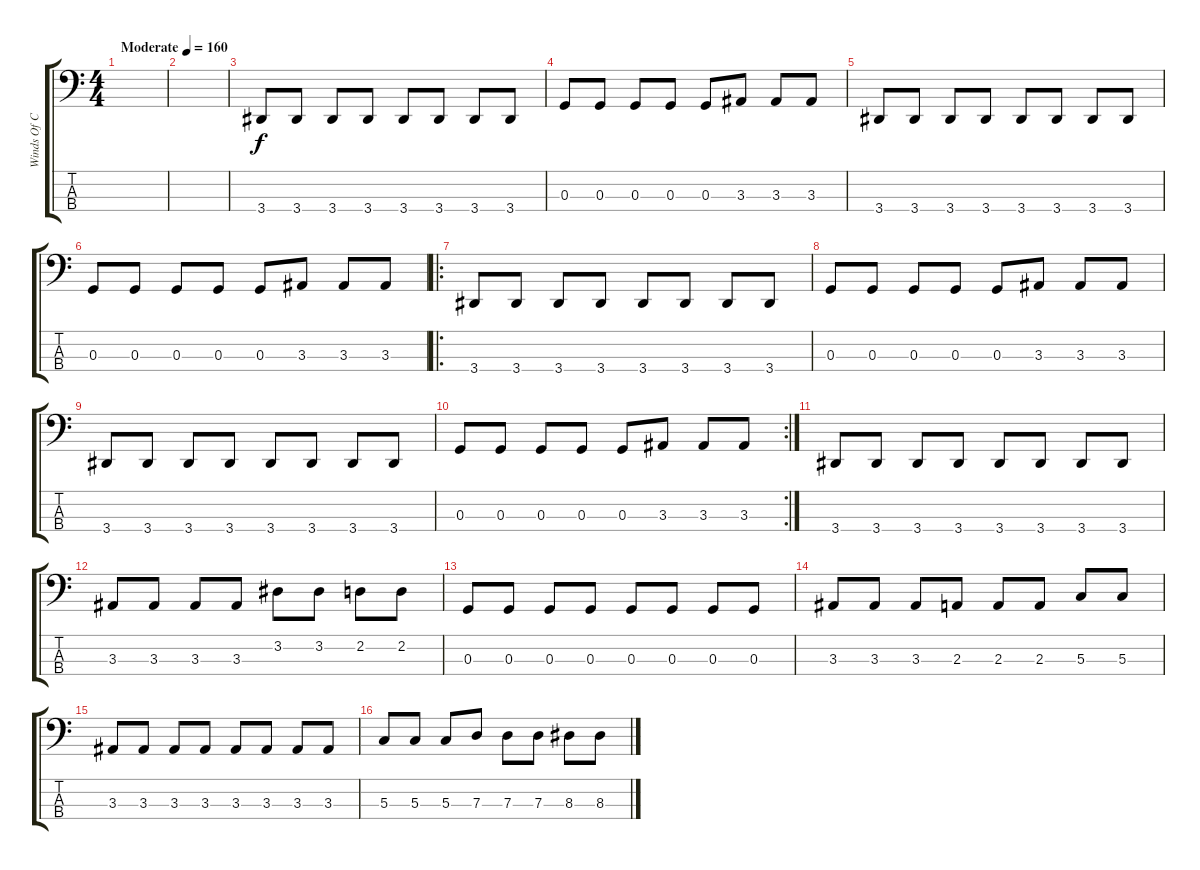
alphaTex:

\track ("Winds Of Connor" "Winds Of C") {instrument electricbassfinger}
\staff {score tabs}
\tuning (F2 C2 G1 C1) {hide}
\ts (4 4)
\tempo (160 "Moderate")
\clef f4
\ks c
|
|
3.4.8 3.4.8 3.4.8 3.4.8 3.4.8 3.4.8 3.4.8 3.4.8 |
0.3.8 0.3.8 0.3.8 0.3.8 0.3.8 3.3.8 3.3.8 3.3.8 |
3.4.8 3.4.8 3.4.8 3.4.8 3.4.8 3.4.8 3.4.8 3.4.8 |
0.3.8 0.3.8 0.3.8 0.3.8 0.3.8 3.3.8 3.3.8 3.3.8 |
\ro
3.4.8 3.4.8 3.4.8 3.4.8 3.4.8 3.4.8 3.4.8 3.4.8 |
0.3.8 0.3.8 0.3.8 0.3.8 0.3.8 3.3.8 3.3.8 3.3.8 |
3.4.8 3.4.8 3.4.8 3.4.8 3.4.8 3.4.8 3.4.8 3.4.8 |
\rc 2
0.3.8 0.3.8 0.3.8 0.3.8 0.3.8 3.3.8 3.3.8 3.3.8 |
3.4.8 3.4.8 3.4.8 3.4.8 3.4.8 3.4.8 3.4.8 3.4.8 |
3.3.8 3.3.8 3.3.8 3.3.8 3.2.8 3.2.8 2.2.8 2.2.8 |
0.3.8 0.3.8 0.3.8 0.3.8 0.3.8 0.3.8 0.3.8 0.3.8 |
3.3.8 3.3.8 3.3.8 2.3.8 2.3.8 2.3.8 5.3.8 5.3.8 |
3.3.8 3.3.8 3.3.8 3.3.8 3.3.8 3.3.8 3.3.8 3.3.8 |
5.3.8 5.3.8 5.3.8 7.3.8 7.3.8 7.3.8 8.3.8 8.3.8
